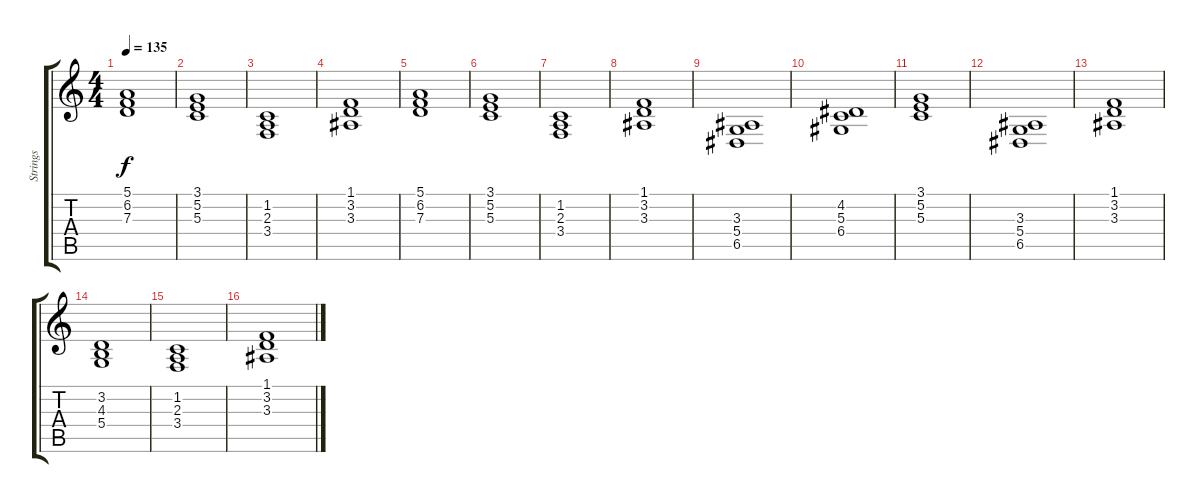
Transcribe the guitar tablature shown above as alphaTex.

\track ("Strings" "Strings") {instrument stringensemble1}
\staff {score tabs}
\tuning (E4 B3 G3 D3 A2 E2) {hide}
\ts (4 4)
\tempo 135
\clef g2
\ks c
(5.1 6.2 7.3).1{dy f} |
(3.1 5.2 5.3).1 |
(1.2 2.3 3.4).1 |
(1.1 3.2 3.3).1 |
(5.1 6.2 7.3).1 |
(3.1 5.2 5.3).1 |
(1.2 2.3 3.4).1{volume 11} |
(1.1 3.2 3.3).1 |
(3.3 5.4 6.5).1 |
(4.2 5.3 6.4).1 |
(3.1 5.2 5.3).1{volume 11} |
(3.3 5.4 6.5).1 |
(1.1 3.2 3.3).1 |
(3.2 4.3 5.4).1 |
(1.2 2.3 3.4).1{volume 11} |
(1.1 3.2 3.3).1
